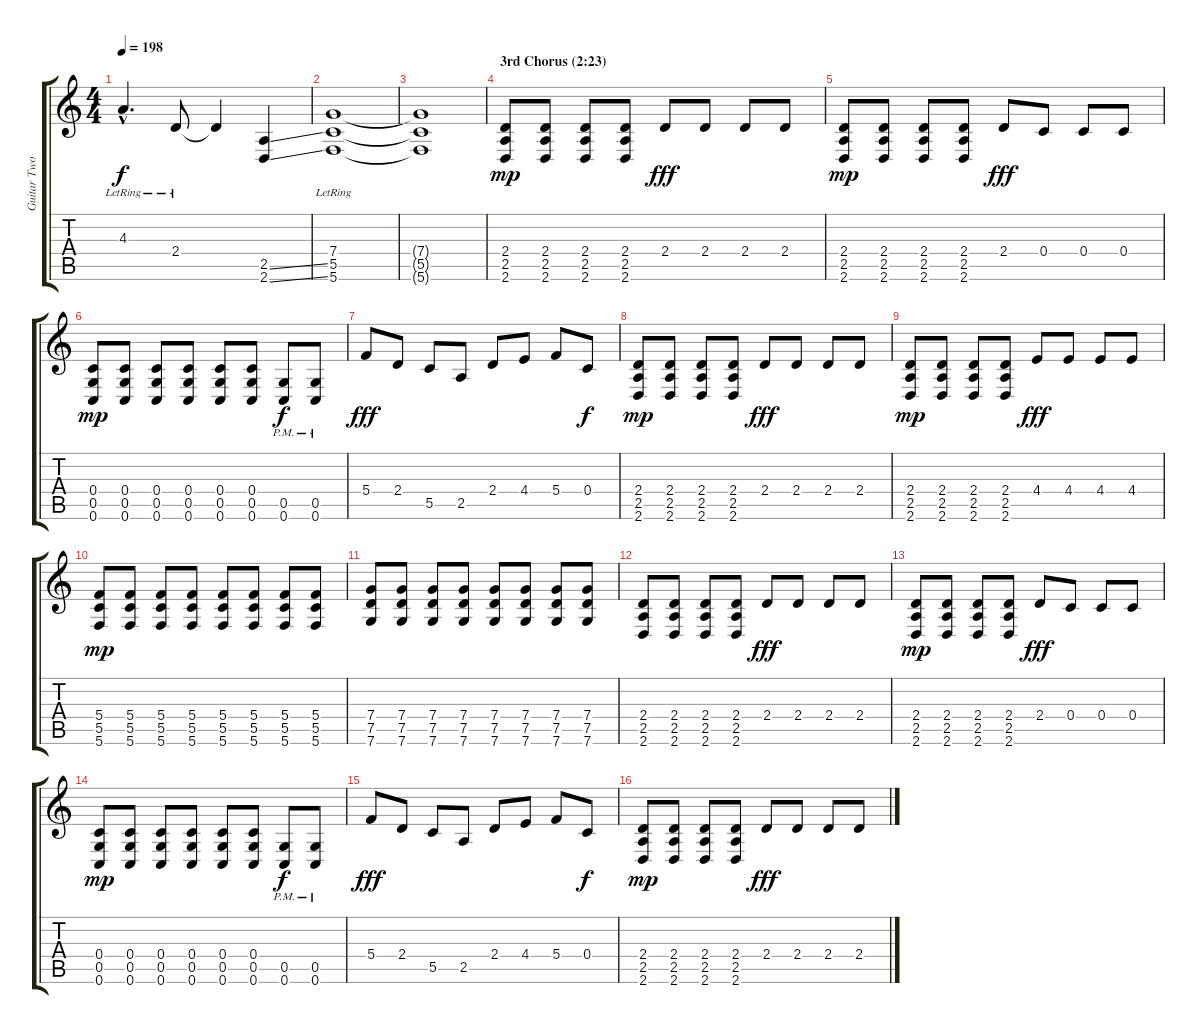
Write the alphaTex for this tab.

\track ("Guitar Two" "Guitar Two") {instrument overdrivenguitar}
\staff {score tabs}
\tuning (D4 A3 F3 C3 G2 C2) {hide}
\ts (4 4)
\tempo 198
\clef g2
\ks c
4.3{hac lr}.4{d dy f volume 13 balance 13 instrument electricguitarjazz} 2.4{lr}.8 2.4{t}.4 (2.5{ss} 2.6{ss}).4 |
(7.4{lr} 5.5{lr} 5.6{lr}).1{volume 12 balance 13 instrument electricguitarjazz} |
(7.4{t} 5.5{t} 5.6{t}).1 |
\section ("" "3rd Chorus (2:23)")
(2.4 2.5 2.6).8{dy mp volume 16 balance 16 instrument overdrivenguitar} (2.4 2.5 2.6).8 (2.4 2.5 2.6).8 (2.4 2.5 2.6).8 2.4.8{dy fff} 2.4.8 2.4.8 2.4.8 |
(2.4 2.5 2.6).8{dy mp} (2.4 2.5 2.6).8 (2.4 2.5 2.6).8 (2.4 2.5 2.6).8 2.4.8{dy fff} 0.4.8 0.4.8 0.4.8 |
(0.4 0.5 0.6).8{dy mp} (0.4 0.5 0.6).8 (0.4 0.5 0.6).8 (0.4 0.5 0.6).8 (0.4 0.5 0.6).8 (0.4 0.5 0.6).8 (0.5{pm} 0.6{pm}).8{dy f} (0.5{pm} 0.6{pm}).8 |
5.4.8{dy fff} 2.4.8 5.5.8 2.5.8 2.4.8 4.4.8 5.4.8 0.4.8{dy f} |
(2.4 2.5 2.6).8{dy mp} (2.4 2.5 2.6).8 (2.4 2.5 2.6).8 (2.4 2.5 2.6).8 2.4.8{dy fff} 2.4.8 2.4.8 2.4.8 |
(2.4 2.5 2.6).8{dy mp} (2.4 2.5 2.6).8 (2.4 2.5 2.6).8 (2.4 2.5 2.6).8 4.4.8{dy fff} 4.4.8 4.4.8 4.4.8 |
(5.4 5.5 5.6).8{dy mp} (5.4 5.5 5.6).8 (5.4 5.5 5.6).8 (5.4 5.5 5.6).8 (5.4 5.5 5.6).8 (5.4 5.5 5.6).8 (5.4 5.5 5.6).8 (5.4 5.5 5.6).8 |
(7.4 7.5 7.6).8 (7.4 7.5 7.6).8 (7.4 7.5 7.6).8 (7.4 7.5 7.6).8 (7.4 7.5 7.6).8 (7.4 7.5 7.6).8 (7.4 7.5 7.6).8 (7.4 7.5 7.6).8 |
(2.4 2.5 2.6).8 (2.4 2.5 2.6).8 (2.4 2.5 2.6).8 (2.4 2.5 2.6).8 2.4.8{dy fff} 2.4.8 2.4.8 2.4.8 |
(2.4 2.5 2.6).8{dy mp} (2.4 2.5 2.6).8 (2.4 2.5 2.6).8 (2.4 2.5 2.6).8 2.4.8{dy fff} 0.4.8 0.4.8 0.4.8 |
(0.4 0.5 0.6).8{dy mp} (0.4 0.5 0.6).8 (0.4 0.5 0.6).8 (0.4 0.5 0.6).8 (0.4 0.5 0.6).8 (0.4 0.5 0.6).8 (0.5{pm} 0.6{pm}).8{dy f} (0.5{pm} 0.6{pm}).8 |
5.4.8{dy fff} 2.4.8 5.5.8 2.5.8 2.4.8 4.4.8 5.4.8 0.4.8{dy f} |
(2.4 2.5 2.6).8{dy mp} (2.4 2.5 2.6).8 (2.4 2.5 2.6).8 (2.4 2.5 2.6).8 2.4.8{dy fff} 2.4.8 2.4.8 2.4.8
